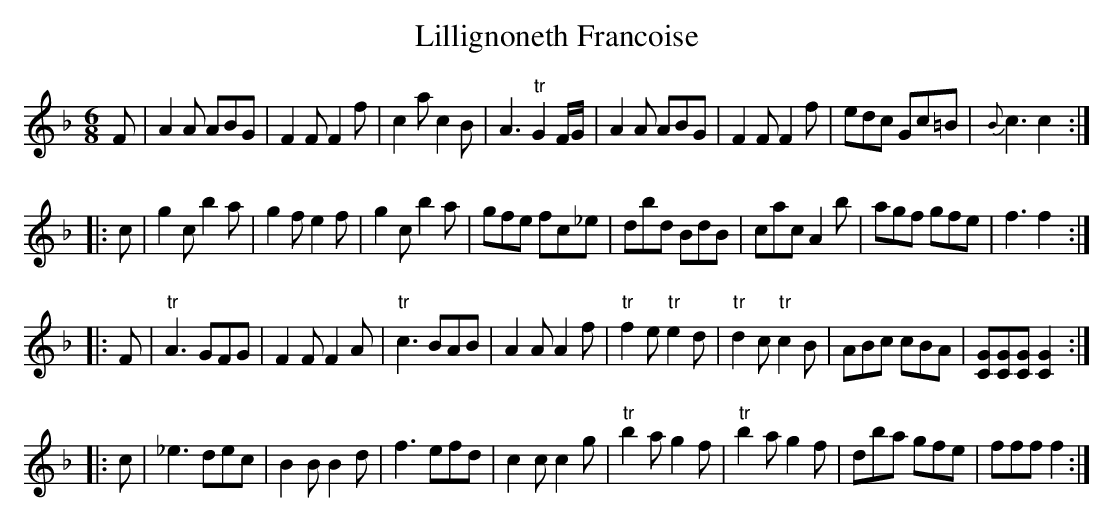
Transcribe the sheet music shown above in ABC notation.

X:1
T:Lillignoneth Francoise
M:6/8
K:F
F|\
A2A ABG| F2F F2f| c2a c2B| A3 "tr"G2F/G/|\
A2A ABG| F2F F2f| edc Gc=B| {B}c3 c2::
c|\
g2c b2a| g2f e2f| g2c b2a| gfe fc_e|\
dbd BdB| cac A2b| agf gfe| f3 f2::
F|\
"tr"A3 GFG| F2F F2A| "tr"c3 BAB| A2A A2f|\
"tr"f2e "tr"e2d| "tr"d2c "tr"c2B| ABc cBA| [GC][GC][GC] [G2C2]::
c|\
_e3 dec| B2B B2d| f3 efd| c2c c2g|\
"tr"b2a g2f| "tr"b2a g2f| dba gfe| fff f2:|
